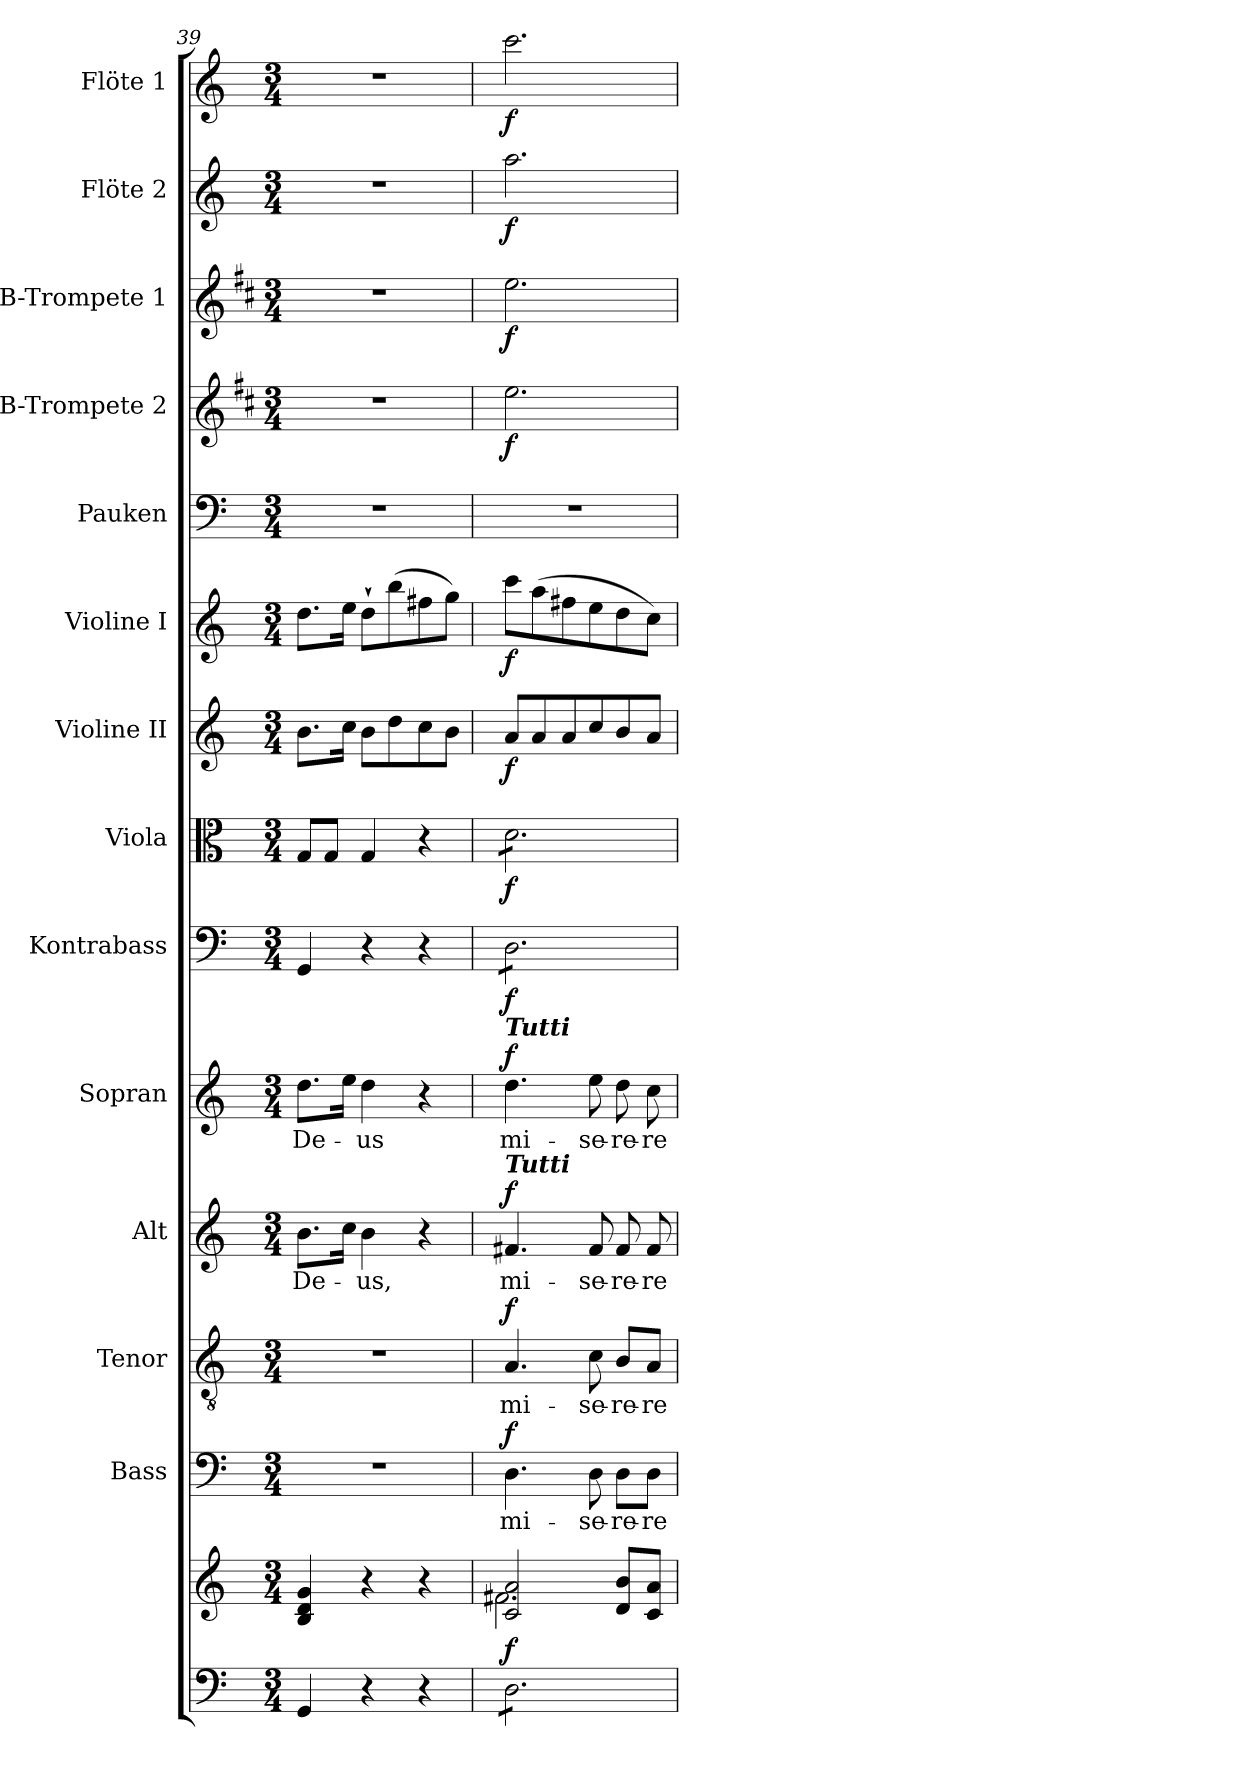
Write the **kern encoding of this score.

**kern	**kern	**dynam	**kern	**text	**dynam	**kern	**text	**dynam	**kern	**text	**dynam	**kern	**text	**dynam	**kern	**dynam	**kern	**dynam	**kern	**dynam	**kern	**dynam	**kern	**kern	**dynam	**kern	**dynam	**kern	**dynam	**kern	**dynam
*part14	*part14	*part14	*part13	*part13	*part13	*part12	*part12	*part12	*part11	*part11	*part11	*part10	*part10	*part10	*part9	*part9	*part8	*part8	*part7	*part7	*part6	*part6	*part5	*part4	*part4	*part3	*part3	*part2	*part2	*part1	*part1
*staff15	*staff14	*staff14/15	*staff13	*staff13	*staff13	*staff12	*staff12	*staff12	*staff11	*staff11	*staff11	*staff10	*staff10	*staff10	*staff9	*staff9	*staff8	*staff8	*staff7	*staff7	*staff6	*staff6	*staff5	*staff4	*staff4	*staff3	*staff3	*staff2	*staff2	*staff1	*staff1
*	*	*	*I"Bass	*	*	*I"Tenor	*	*	*I"Alt	*	*	*I"Sopran	*	*	*I"Kontrabass	*	*I"Viola	*	*I"Violine II	*	*I"Violine I	*	*I"Pauken	*I"B-Trompete 2	*	*I"B-Trompete 1	*	*I"Flöte 2	*	*I"Flöte 1	*
*	*	*	*I'B.	*	*	*I'T.	*	*	*I'A.	*	*	*I'S.	*	*	*I'Kb.	*	*I'Vla.	*	*I'Vl. II	*	*I'Vl. I	*	*I'Pk.	*I'B Trp. 2	*	*I'B Trp. 1	*	*I'Fl. 2	*	*I'Fl. 1	*
*clefF4	*clefG2	*	*clefF4	*	*	*clefGv2	*	*	*clefG2	*	*	*clefG2	*	*	*clefF4	*	*clefC3	*	*clefG2	*	*clefG2	*	*clefF4	*clefG2	*	*clefG2	*	*clefG2	*	*clefG2	*
*	*	*	*	*	*	*	*	*	*	*	*	*	*	*	*ITrd7c12	*	*	*	*	*	*	*	*	*ITrd1c2	*	*ITrd1c2	*	*	*	*	*
*k[]	*k[]	*	*k[]	*	*	*k[]	*	*	*k[]	*	*	*k[]	*	*	*k[]	*	*k[]	*	*k[]	*	*k[]	*	*k[]	*k[]	*	*k[]	*	*k[]	*	*k[]	*
*C:	*C:	*	*C:	*	*	*C:	*	*	*C:	*	*	*C:	*	*	*C:	*	*C:	*	*C:	*	*C:	*	*C:	*C:	*	*C:	*	*C:	*	*C:	*
*M3/4	*M3/4	*	*M3/4	*	*	*M3/4	*	*	*M3/4	*	*	*M3/4	*	*	*M3/4	*	*M3/4	*	*M3/4	*	*M3/4	*	*M3/4	*M3/4	*	*M3/4	*	*M3/4	*	*M3/4	*
=39	=39	=39	=39	=39	=39	=39	=39	=39	=39	=39	=39	=39	=39	=39	=39	=39	=39	=39	=39	=39	=39	=39	=39	=39	=39	=39	=39	=39	=39	=39	=39
!	!	!	!	!	!	!	!	!	!	!LO:LY:b	!	!	!LO:LY:b	!	!	!	!	!	!	!	!	!	!	!	!	!	!	!	!	!	!
4GG/	4B/ 4d/ 4g/	.	2.r	.	.	2.r	.	.	8.b\L	De-	.	8.dd\L	De-	.	4GGG/	.	8G/L	.	8.b\L	.	8.dd\L	.	2.r	2.r	.	2.r	.	2.r	.	2.r	.
.	.	.	.	.	.	.	.	.	.	.	.	.	.	.	.	.	8G/J	.	.	.	.	.	.	.	.	.	.	.	.	.	.
.	.	.	.	.	.	.	.	.	16cc\Jk	.	.	16ee\Jk	.	.	.	.	.	.	16cc\Jk	.	16ee\Jk	.	.	.	.	.	.	.	.	.	.
!	!	!	!	!	!	!	!	!	!	!LO:LY:b	!	!	!LO:LY:b	!	!	!	!	!	!	!	!	!	!	!	!	!	!	!	!	!	!
4r	4r	.	.	.	.	.	.	.	4b\	-us,	.	4dd\	-us	.	4r	.	4G/	.	8b\L	.	8dd`>\L	.	.	.	.	.	.	.	.	.	.
.	.	.	.	.	.	.	.	.	.	.	.	.	.	.	.	.	.	.	8dd\	.	(>8bb\	.	.	.	.	.	.	.	.	.	.
4r	4r	.	.	.	.	.	.	.	4r	.	.	4r	.	.	4r	.	4r	.	8cc\	.	8ff#X\	.	.	.	.	.	.	.	.	.	.
.	.	.	.	.	.	.	.	.	.	.	.	.	.	.	.	.	.	.	8b\J	.	8gg\J)	.	.	.	.	.	.	.	.	.	.
=40	=40	=40	=40	=40	=40	=40	=40	=40	=40	=40	=40	=40	=40	=40	=40	=40	=40	=40	=40	=40	=40	=40	=40	=40	=40	=40	=40	=40	=40	=40	=40
*	*^	*	*	*	*	*	*	*	*	*	*	*	*	*	*	*	*	*	*	*	*	*	*	*	*	*	*	*	*	*	*
!	!	!	!	!	!	!	!	!	!	!	!	!	!LO:TX:a:Bi:t=Tutti	!	!	!	!	!	!	!	!	!	!	!	!	!	!	!	!	!	!	!
!	!	!	!	!	!	!	!	!	!	!LO:TX:a:Bi:t=Tutti	!	!	!	!	!	!	!	!	!	!	!	!	!	!	!	!	!	!	!	!	!	!
!	!	!	!LO:DY:a=2	!	!LO:LY:b	!LO:DY:a	!	!LO:LY:b	!LO:DY:a	!	!LO:LY:b	!LO:DY:a	!	!LO:LY:b	!LO:DY:a	!	!LO:DY:b	!	!LO:DY:b	!	!LO:DY:b	!	!LO:DY:b	!	!	!LO:DY:b	!	!LO:DY:b	!	!LO:DY:b	!	!LO:DY:b
*tremolo	*	*	*	*	*	*	*	*	*	*	*	*	*	*	*	*	*	*	*	*	*	*	*	*	*	*	*	*	*	*	*	*
*	*	*	*	*	*	*	*	*	*	*	*	*	*	*	*	*tremolo	*	*	*	*	*	*	*	*	*	*	*	*	*	*	*	*
*	*	*	*	*	*	*	*	*	*	*	*	*	*	*	*	*	*	*tremolo	*	*	*	*	*	*	*	*	*	*	*	*	*	*
8D\L	2c/ 2a/	2.f#X\	f	4.D\	mi-	f	4.A/	mi-	f	4.f#X/	mi-	f	4.dd\	mi-	f	8DD\L	f	8d\L	f	8a/L	f	8ccc\L	f	2.r	2.dd\	f	2.dd\	f	2.aa\	f	2.ccc\	f
8D\	.	.	.	.	.	.	.	.	.	.	.	.	.	.	.	8DD\	.	8d\	.	8a/	.	(>8aa\	.	.	.	.	.	.	.	.	.	.
8D\	.	.	.	.	.	.	.	.	.	.	.	.	.	.	.	8DD\	.	8d\	.	8a/	.	8ff#X\	.	.	.	.	.	.	.	.	.	.
!	!	!	!	!	!LO:LY:b	!	!	!LO:LY:b	!	!	!LO:LY:b	!	!	!LO:LY:b	!	!	!	!	!	!	!	!	!	!	!	!	!	!	!	!	!	!
8D\	.	.	.	8D\	-se-	.	8c\	-se-	.	8f#/	-se-	.	8ee\	-se-	.	8DD\	.	8d\	.	8cc/	.	8ee\	.	.	.	.	.	.	.	.	.	.
!	!	!	!	!	!LO:LY:b	!	!	!LO:LY:b	!	!	!LO:LY:b	!	!	!LO:LY:b	!	!	!	!	!	!	!	!	!	!	!	!	!	!	!	!	!	!
8D\	8d/ 8b/L	.	.	8D\L	-re-	.	8B/L	-re-	.	8f#/	-re-	.	8dd\	-re-	.	8DD\	.	8d\	.	8b/	.	8dd\	.	.	.	.	.	.	.	.	.	.
!	!	!	!	!	!LO:LY:b	!	!	!LO:LY:b	!	!	!LO:LY:b	!	!	!LO:LY:b	!	!	!	!	!	!	!	!	!	!	!	!	!	!	!	!	!	!
8D\J	8c/ 8a/J	.	.	8D\J	-re	.	8A/J	-re	.	8f#/	-re	.	8cc\	-re	.	8DD\J	.	8d\J	.	8a/J	.	8cc\J)	.	.	.	.	.	.	.	.	.	.
*	*	*	*	*	*	*	*	*	*	*	*	*	*	*	*	*	*	*Xtremolo	*	*	*	*	*	*	*	*	*	*	*	*	*	*
*	*	*	*	*	*	*	*	*	*	*	*	*	*	*	*	*Xtremolo	*	*	*	*	*	*	*	*	*	*	*	*	*	*	*	*
*Xtremolo	*	*	*	*	*	*	*	*	*	*	*	*	*	*	*	*	*	*	*	*	*	*	*	*	*	*	*	*	*	*	*	*
*	*v	*v	*	*	*	*	*	*	*	*	*	*	*	*	*	*	*	*	*	*	*	*	*	*	*	*	*	*	*	*	*	*
=	=	=	=	=	=	=	=	=	=	=	=	=	=	=	=	=	=	=	=	=	=	=	=	=	=	=	=	=	=	=	=
*-	*-	*-	*-	*-	*-	*-	*-	*-	*-	*-	*-	*-	*-	*-	*-	*-	*-	*-	*-	*-	*-	*-	*-	*-	*-	*-	*-	*-	*-	*-	*-
